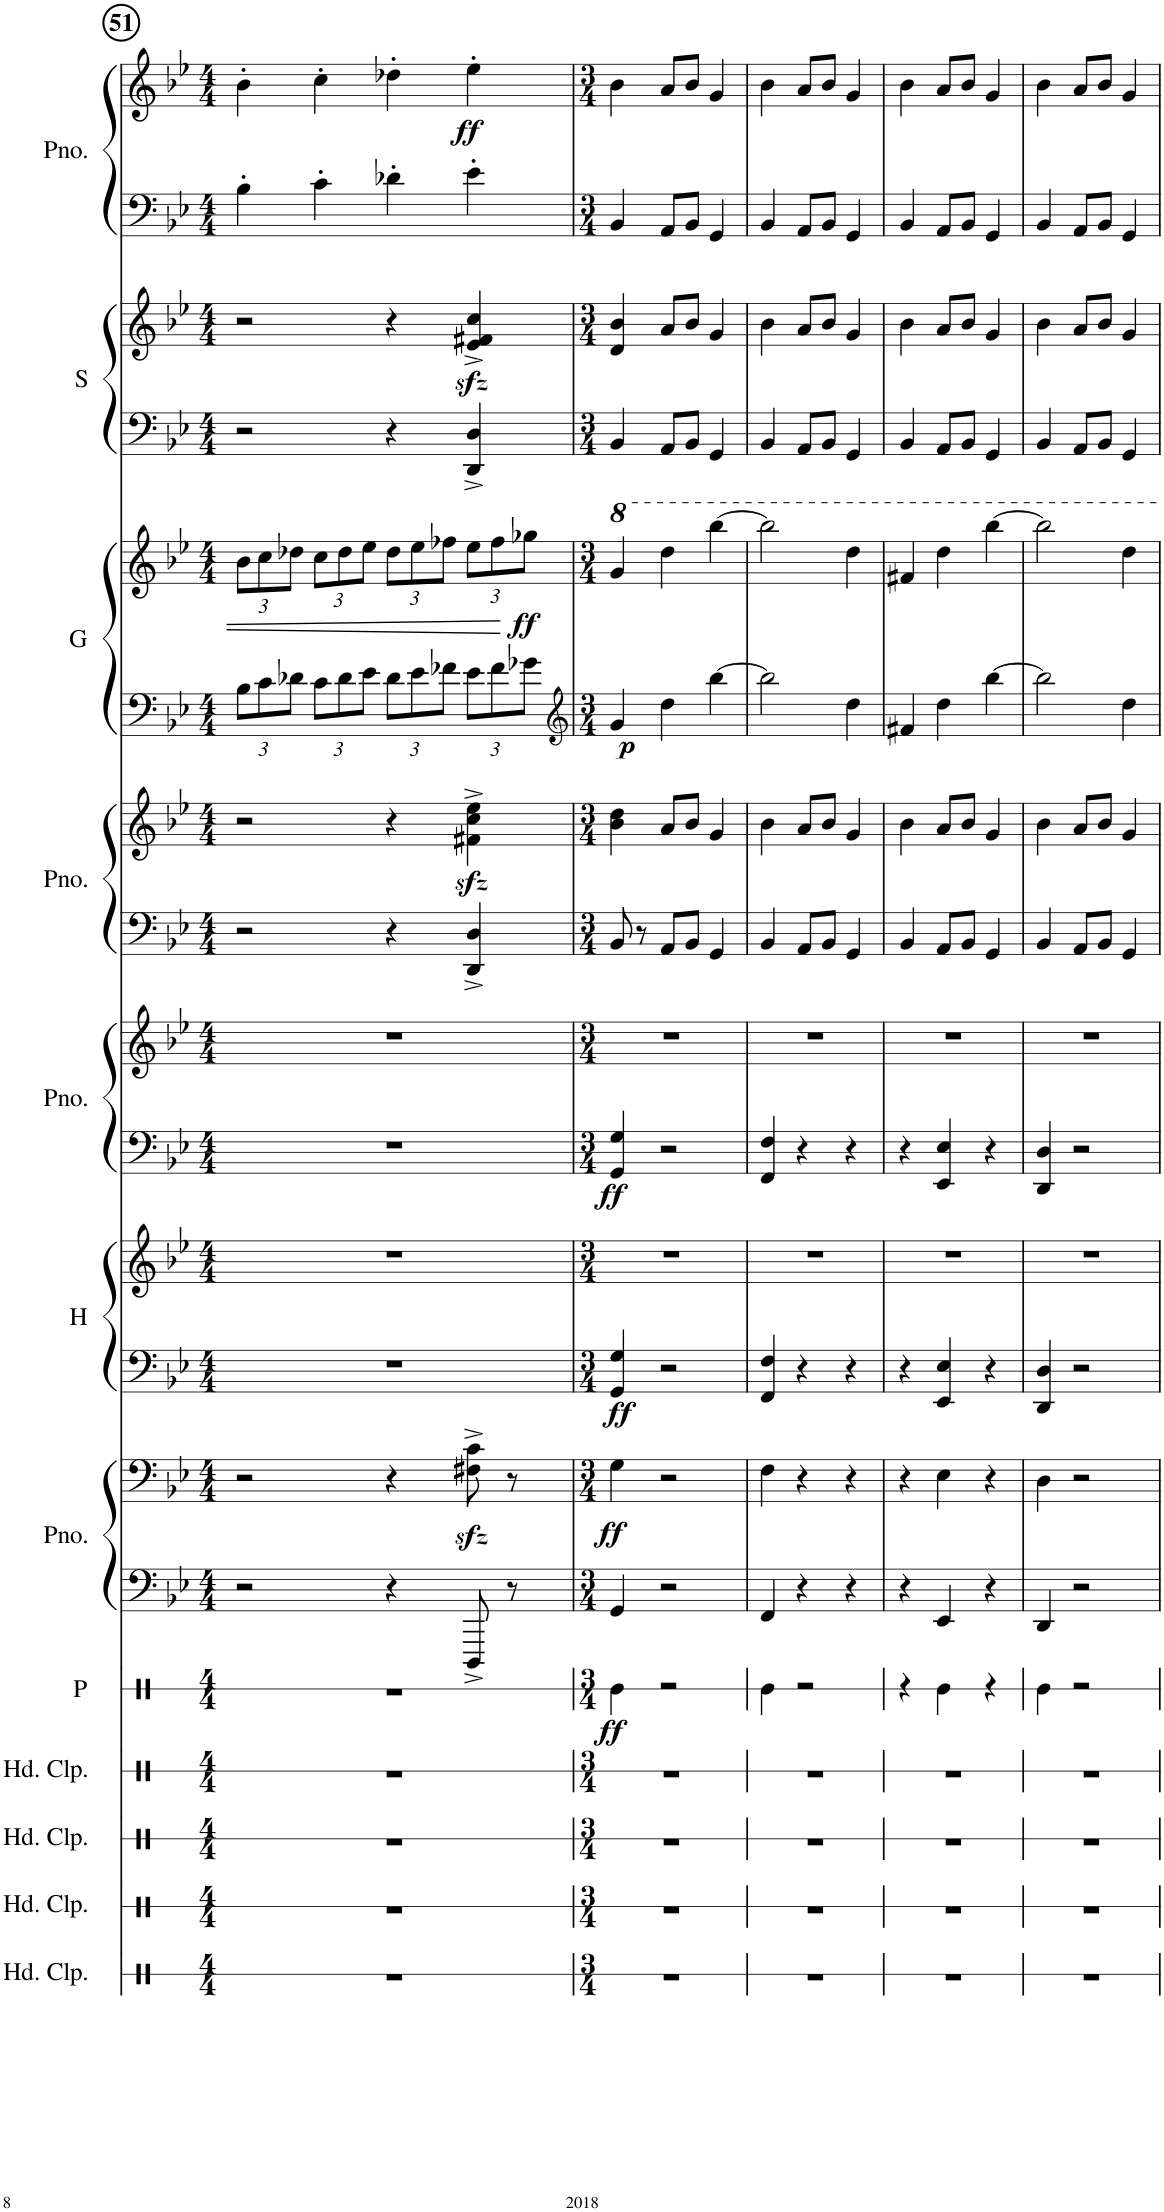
**kern	**kern	**kern	**kern	**kern	**dynam	**kern	**kern	**dynam	**kern	**kern	**dynam	**kern	**kern	**dynam	**kern	**kern	**kern	**kern	**dynam	**kern	**kern	**kern	**kern	**dynam
*part12	*part11	*part10	*part9	*part8	*part8	*part7	*part7	*part7	*part6	*part6	*part6	*part5	*part5	*part5	*part4	*part4	*part3	*part3	*part3	*part2	*part2	*part1	*part1	*part1
*staff19	*staff18	*staff17	*staff16	*staff15	*staff15	*staff14	*staff13	*staff13/14	*staff12	*staff11	*staff11/12	*staff10	*staff9	*staff9/10	*staff8	*staff7	*staff6	*staff5	*staff5/6	*staff4	*staff3	*staff2	*staff1	*staff1/2
*I"Hand Clap	*I"Hand Clap	*I"Hand Clap	*I"Hand Clap	*I"Panda	*	*I"Piano	*	*	*I"Makeup Cake	*	*	*I"Piano	*	*	*I"Piano	*	*I"Dumb One	*	*	*I"SANTA!	*	*I"Piano	*	*
*I'Hd. Clp.	*I'Hd. Clp.	*I'Hd. Clp.	*I'Hd. Clp.	*I'P	*	*I'Pno.	*	*	*	*	*	*I'Pno.	*	*	*I'Pno.	*	*	*	*	*I'S	*	*I'Pno.	*	*
!!LO:PB:g=z
*clefX	*clefX	*clefX	*clefX	*clefX	*	*clefF4	*clefF4	*	*clefF4	*clefG2	*	*clefF4	*clefG2	*	*clefF4	*clefG2	*clefF4	*clefG2	*	*clefF4	*clefG2	*clefF4	*clefG2	*
*k[]	*k[]	*k[]	*k[]	*k[]	*	*k[b-e-]	*k[b-e-]	*	*k[b-e-]	*k[b-e-]	*	*k[b-e-]	*k[b-e-]	*	*k[b-e-]	*k[b-e-]	*k[b-e-]	*k[b-e-]	*	*k[b-e-]	*k[b-e-]	*k[b-e-]	*k[b-e-]	*
*M4/4	*M4/4	*M4/4	*M4/4	*M4/4	*	*M4/4	*M4/4	*	*M4/4	*M4/4	*	*M4/4	*M4/4	*	*M4/4	*M4/4	*M4/4	*M4/4	*	*M4/4	*M4/4	*M4/4	*M4/4	*
*	*	*	*	*	*	*	*	*	*	*	*	*	*	*	*	*	*Xbrackettup	*Xbrackettup	*	*	*	*	*	*
=51	=51	=51	=51	=51	=51	=51	=51	=51	=51	=51	=51	=51	=51	=51	=51	=51	=51	=51	=51	=51	=51	=51	=51	=51
1r	1r	1r	1r	1r	.	2r	2r	.	1r	1r	.	1r	1r	.	2r	2r	12B-\L	12b-\L	.	2r	2r	4B-'\	4b-'\	.
.	.	.	.	.	.	.	.	.	.	.	.	.	.	.	.	.	12c\	12cc\	.	.	.	.	.	.
.	.	.	.	.	.	.	.	.	.	.	.	.	.	.	.	.	12d-X\J	12dd-X\J	.	.	.	.	.	.
.	.	.	.	.	.	.	.	.	.	.	.	.	.	.	.	.	12c\L	12cc\L	.	.	.	4c'\	4cc'\	.
.	.	.	.	.	.	.	.	.	.	.	.	.	.	.	.	.	12d-\	12dd-\	.	.	.	.	.	.
.	.	.	.	.	.	.	.	.	.	.	.	.	.	.	.	.	12e-\J	12ee-\J	.	.	.	.	.	.
.	.	.	.	.	.	4r	4r	.	.	.	.	.	.	.	4r	4r	12d-\L	12dd-\L	.	4r	4r	4d-X'\	4dd-X'\	.
.	.	.	.	.	.	.	.	.	.	.	.	.	.	.	.	.	12e-\	12ee-\	.	.	.	.	.	.
.	.	.	.	.	.	.	.	.	.	.	.	.	.	.	.	.	12f-X\J	12ff-X\J	.	.	.	.	.	.
!	!	!	!	!	!	!	!	!	!	!	!	!	!	!	!	!	!	!	!	!	!	!	!	!LO:DY:b
.	.	.	.	.	.	8DDD^/	8F#X\zz<^ 8c\zz<^	.	.	.	.	.	.	.	4DD/^ 4D/^	4f#X\zz<^ 4cc\zz<^ 4ee-\zz<^	12e-\L	12ee-\L	.	4DD/^ 4D/^	4e-/zz<^ 4f#X/zz<^ 4cc/zz<^	4e-'\	4ee-'\	ff
.	.	.	.	.	.	.	.	.	.	.	.	.	.	.	.	.	12f-\	12ff-\	.	.	.	.	.	.
.	.	.	.	.	.	8r	8r	.	.	.	.	.	.	.	.	.	.	.	.	.	.	.	.	.
!	!	!	!	!	!	!	!	!	!	!	!	!	!	!	!	!	!	!	!LO:DY:b	!	!	!	!	!
.	.	.	.	.	.	.	.	.	.	.	.	.	.	.	.	.	12g-X\J	12gg-X\J	ff	.	.	.	.	.
=52	=52	=52	=52	=52	=52	=52	=52	=52	=52	=52	=52	=52	=52	=52	=52	=52	=52	=52	=52	=52	=52	=52	=52	=52
*	*	*	*	*	*	*	*	*	*	*	*	*	*	*	*	*	*clefG2	*	*	*	*	*	*	*
*M3/4	*M3/4	*M3/4	*M3/4	*M3/4	*	*M3/4	*M3/4	*	*M3/4	*M3/4	*	*M3/4	*M3/4	*	*M3/4	*M3/4	*M3/4	*M3/4	*	*M3/4	*M3/4	*M3/4	*M3/4	*
!	!	!	!	!	!LO:DY:b	!	!	!LO:DY:b	!	!	!LO:DY:b=2	!	!	!LO:DY:b=2	!	!	!	!	!LO:DY:b=2	!	!	!	!	!
2.r	2.r	2.r	2.r	4Re\	ff	4GG/	4G\	ff	4GG/ 4G/	2.r	ff	4GG/ 4G/	2.r	ff	8BB-/	4b-\ 4dd\	4g/	4gg/	p	4BB-/	4d/ 4b-/	4BB-/	4b-\	.
.	.	.	.	.	.	.	.	.	.	.	.	.	.	.	8r	.	.	.	.	.	.	.	.	.
.	.	.	.	2r	.	2r	2r	.	2r	.	.	2r	.	.	8AA/L	8a/L	4dd\	4ddd\	.	8AA/L	8a/L	8AA/L	8a/L	.
.	.	.	.	.	.	.	.	.	.	.	.	.	.	.	8BB-/J	8b-/J	.	.	.	8BB-/J	8b-/J	8BB-/J	8b-/J	.
.	.	.	.	.	.	.	.	.	.	.	.	.	.	.	4GG/	4g/	[4bb-\	[4bbb-\	.	4GG/	4g/	4GG/	4g/	.
=53	=53	=53	=53	=53	=53	=53	=53	=53	=53	=53	=53	=53	=53	=53	=53	=53	=53	=53	=53	=53	=53	=53	=53	=53
2.r	2.r	2.r	2.r	4Re\	.	4FF/	4F\	.	4FF/ 4F/	2.r	.	4FF/ 4F/	2.r	.	4BB-/	4b-\	2bb-\]	2bbb-\]	.	4BB-/	4b-\	4BB-/	4b-\	.
.	.	.	.	2r	.	4r	4r	.	4r	.	.	4r	.	.	8AA/L	8a/L	.	.	.	8AA/L	8a/L	8AA/L	8a/L	.
.	.	.	.	.	.	.	.	.	.	.	.	.	.	.	8BB-/J	8b-/J	.	.	.	8BB-/J	8b-/J	8BB-/J	8b-/J	.
.	.	.	.	.	.	4r	4r	.	4r	.	.	4r	.	.	4GG/	4g/	4dd\	4ddd\	.	4GG/	4g/	4GG/	4g/	.
=54	=54	=54	=54	=54	=54	=54	=54	=54	=54	=54	=54	=54	=54	=54	=54	=54	=54	=54	=54	=54	=54	=54	=54	=54
2.r	2.r	2.r	2.r	4r	.	4r	4r	.	4r	2.r	.	4r	2.r	.	4BB-/	4b-\	4f#X/	4ff#X/	.	4BB-/	4b-\	4BB-/	4b-\	.
.	.	.	.	4Re\	.	4EE-/	4E-\	.	4EE-/ 4E-/	.	.	4EE-/ 4E-/	.	.	8AA/L	8a/L	4dd\	4ddd\	.	8AA/L	8a/L	8AA/L	8a/L	.
.	.	.	.	.	.	.	.	.	.	.	.	.	.	.	8BB-/J	8b-/J	.	.	.	8BB-/J	8b-/J	8BB-/J	8b-/J	.
.	.	.	.	4r	.	4r	4r	.	4r	.	.	4r	.	.	4GG/	4g/	[4bb-\	[4bbb-\	.	4GG/	4g/	4GG/	4g/	.
=55	=55	=55	=55	=55	=55	=55	=55	=55	=55	=55	=55	=55	=55	=55	=55	=55	=55	=55	=55	=55	=55	=55	=55	=55
2.r	2.r	2.r	2.r	4Re\	.	4DD/	4D\	.	4DD/ 4D/	2.r	.	4DD/ 4D/	2.r	.	4BB-/	4b-\	2bb-\]	2bbb-\]	.	4BB-/	4b-\	4BB-/	4b-\	.
.	.	.	.	2r	.	2r	2r	.	2r	.	.	2r	.	.	8AA/L	8a/L	.	.	.	8AA/L	8a/L	8AA/L	8a/L	.
.	.	.	.	.	.	.	.	.	.	.	.	.	.	.	8BB-/J	8b-/J	.	.	.	8BB-/J	8b-/J	8BB-/J	8b-/J	.
.	.	.	.	.	.	.	.	.	.	.	.	.	.	.	4GG/	4g/	4dd\	4ddd\	.	4GG/	4g/	4GG/	4g/	.
=	=	=	=	=	=	=	=	=	=	=	=	=	=	=	=	=	=	=	=	=	=	=	=	=
*-	*-	*-	*-	*-	*-	*-	*-	*-	*-	*-	*-	*-	*-	*-	*-	*-	*-	*-	*-	*-	*-	*-	*-	*-
